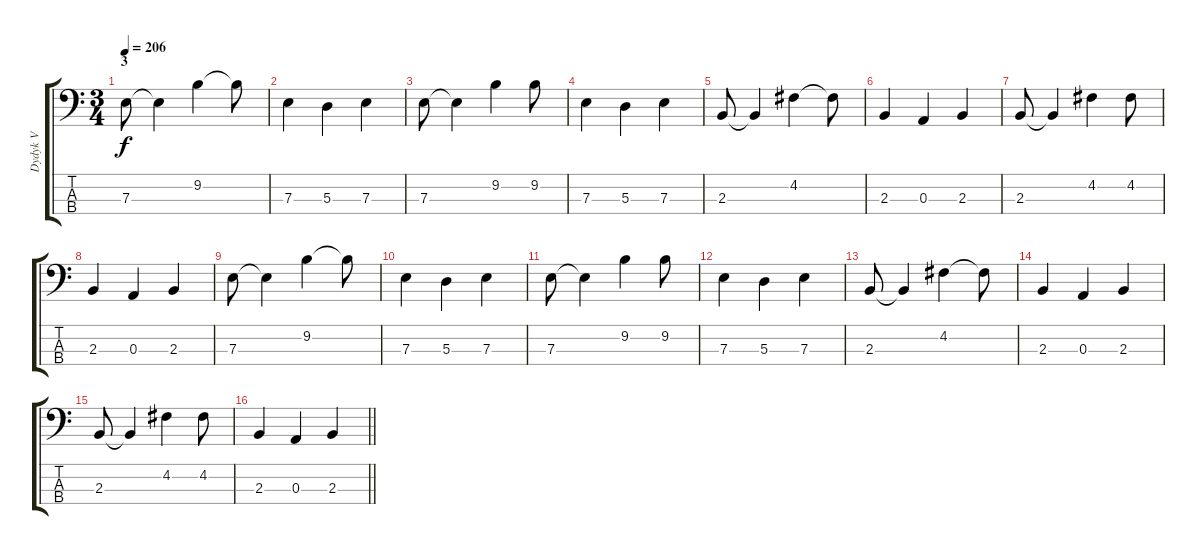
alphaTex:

\track ("Dydyk V" "Dydyk V") {instrument acousticbass}
\staff {score tabs}
\tuning (G2 D2 A1 E1) {hide}
\ts (3 4)
\section ("" "3")
\tempo 206
\clef f4
\ks c
7.3.8{dy f} 7.3{t}.4 9.2.4 9.2{t}.8 |
7.3.4 5.3.4 7.3.4 |
7.3.8 7.3{t}.4 9.2.4 9.2.8 |
7.3.4 5.3.4 7.3.4 |
2.3.8 2.3{t}.4 4.2.4 4.2{t}.8 |
2.3.4 0.3.4 2.3.4 |
2.3.8 2.3{t}.4 4.2.4 4.2.8 |
2.3.4 0.3.4 2.3.4 |
7.3.8 7.3{t}.4 9.2.4 9.2{t}.8 |
7.3.4 5.3.4 7.3.4 |
7.3.8 7.3{t}.4 9.2.4 9.2.8 |
7.3.4 5.3.4 7.3.4 |
2.3.8 2.3{t}.4 4.2.4 4.2{t}.8 |
2.3.4 0.3.4 2.3.4 |
2.3.8 2.3{t}.4 4.2.4 4.2.8 |
\barLineRight lightlight
2.3.4 0.3.4 2.3.4
